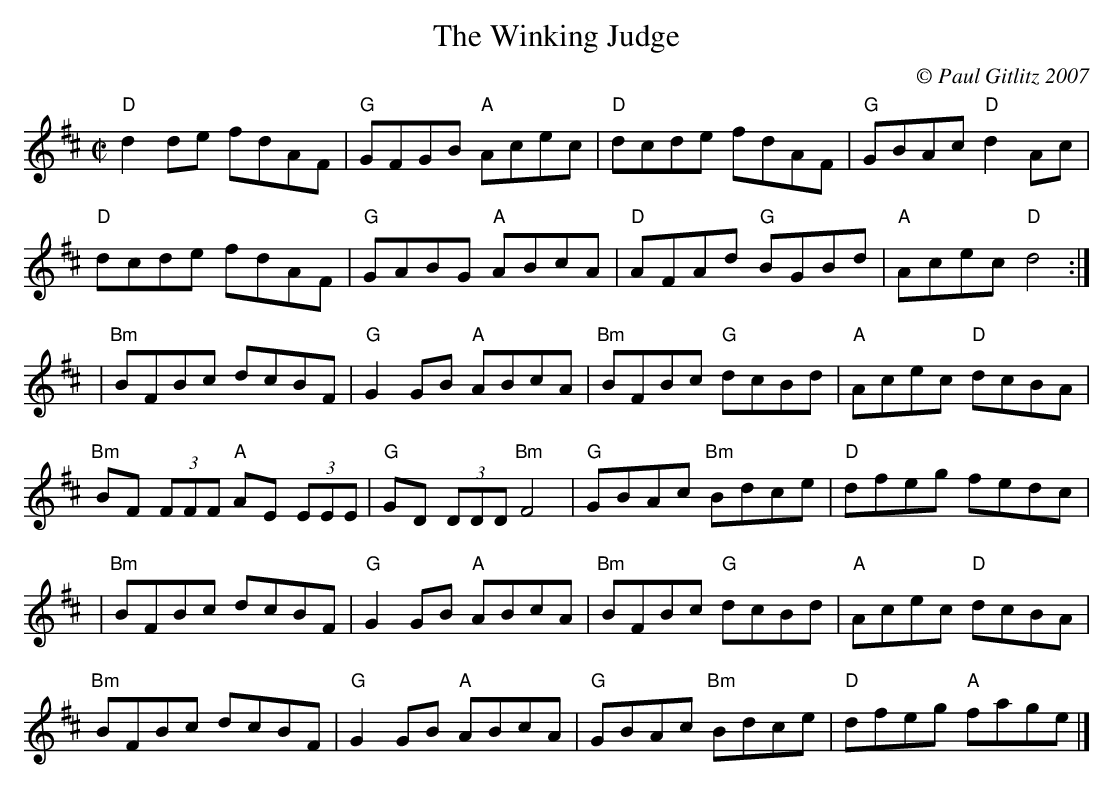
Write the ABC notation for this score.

X:1
T:The Winking Judge
M:C|
L:1/8
C:© Paul Gitlitz 2007
K:D
"D"d2de fdAF|"G"GFGB "A"Acec| "D"dcde fdAF|"G"GBAc "D"d2Ac|!
"D"dcde fdAF|"G"GABG "A"ABcA| "D"AFAd "G"BGBd|"A"Acec "D"d4:|!
|"Bm"BFBc dcBF| "G"G2GB "A"ABcA|"Bm"BFBc "G"dcBd|"A"Acec "D"dcBA|!
"Bm"BF (3FFF  "A"AE (3EEE  |"G"GD (3DDD "Bm"F4|"G"GBAc "Bm"Bdce|"D"dfeg fedc|!
|"Bm"BFBc dcBF| "G"G2GB "A"ABcA|"Bm"BFBc "G"dcBd|"A"Acec "D"dcBA|!
"Bm"BFBc dcBF| "G"G2GB "A"ABcA|"G"GBAc "Bm"Bdce|"D"dfeg "A"fage|]
